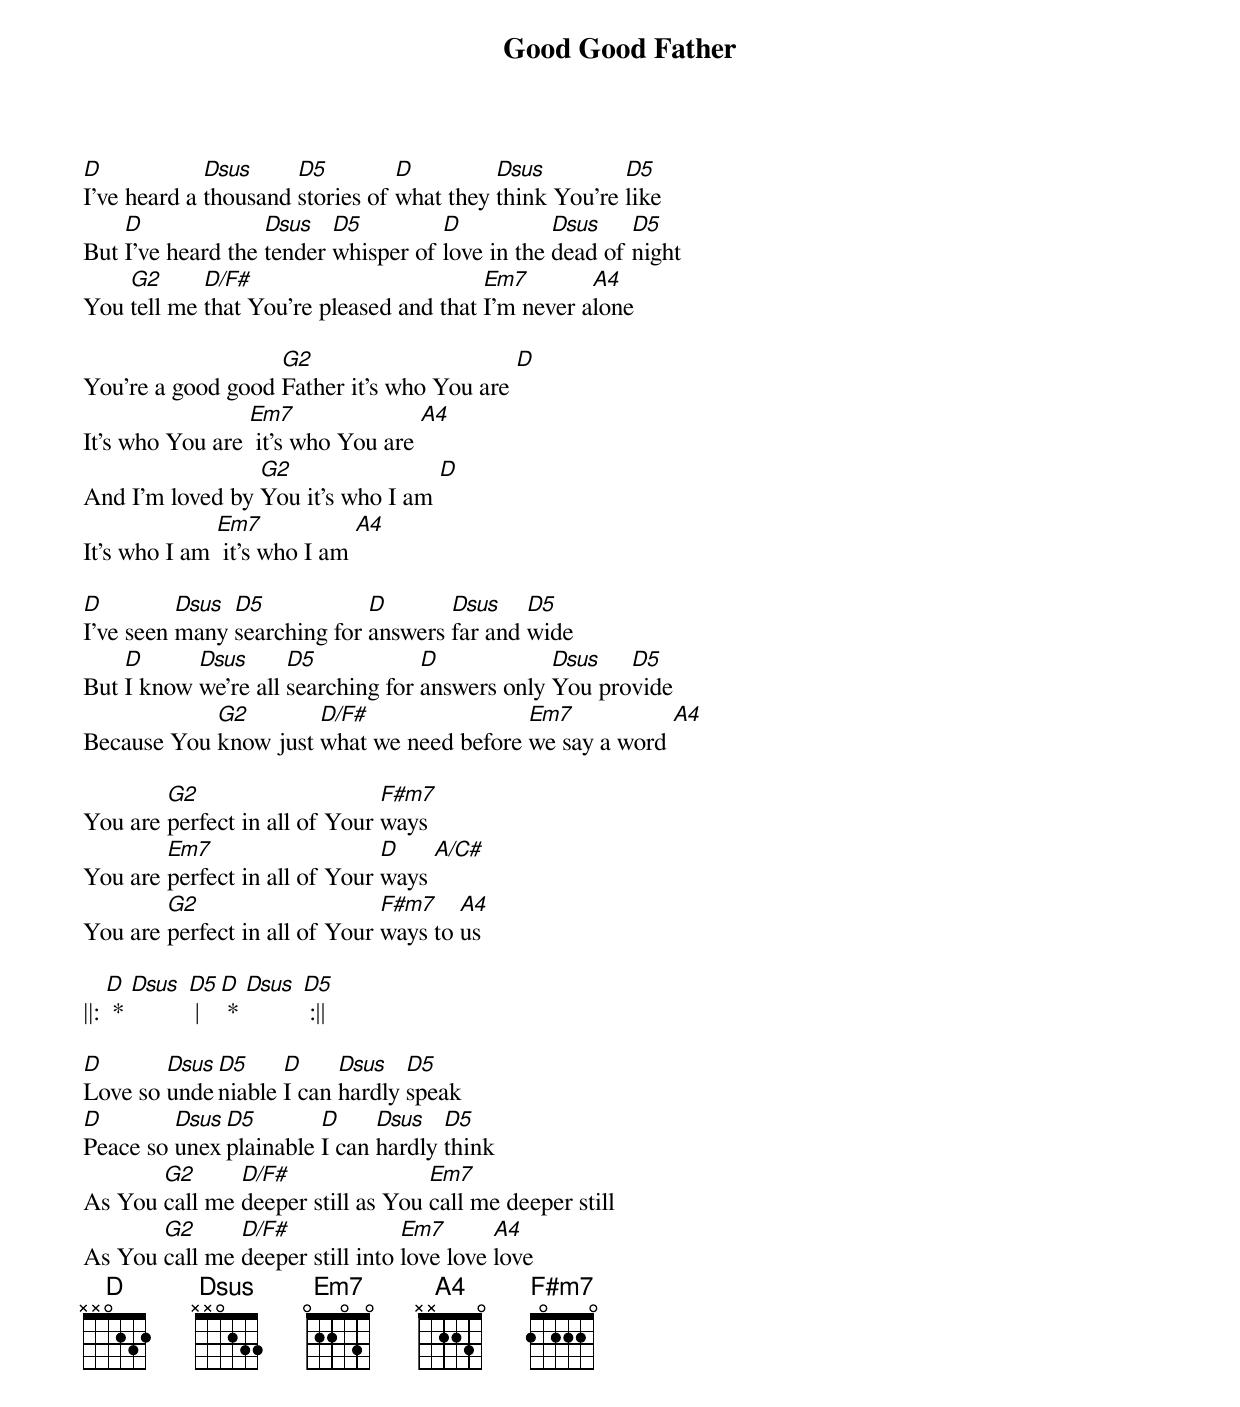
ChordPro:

{title: Good Good Father}
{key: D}
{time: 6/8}
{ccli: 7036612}
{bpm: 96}
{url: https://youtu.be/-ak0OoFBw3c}
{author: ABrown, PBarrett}
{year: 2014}
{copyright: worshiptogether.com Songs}

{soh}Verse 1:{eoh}
[D]I've heard a [Dsus]thousand [D5]stories of [D]what they [Dsus]think You're [D5]like
But [D]I've heard the [Dsus]tender [D5]whisper of [D]love in the [Dsus]dead of [D5]night
You [G2]tell me [D/F#]that You're pleased and that [Em7]I'm never a[A4]lone

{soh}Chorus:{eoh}
You're a good good [G2]Father it's who You are [D]
It's who You are [Em7] it's who You are [A4]
And I'm loved by [G2]You it's who I am [D]
It's who I am [Em7] it's who I am [A4]

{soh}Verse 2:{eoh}
[D]I've seen [Dsus]many [D5]searching for [D]answers [Dsus]far and [D5]wide
But [D]I know [Dsus]we're all [D5]searching for [D]answers only [Dsus]You pro[D5]vide
Because You [G2]know just [D/F#]what we need before [Em7]we say a word [A4]

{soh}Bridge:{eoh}
You are [G2]perfect in all of Your [F#m7]ways
You are [Em7]perfect in all of Your [D]ways [A/C#]
You are [G2]perfect in all of Your [F#m7]ways to [A4]us

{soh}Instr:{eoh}
||: [D] * [Dsus] [D5] | [D] * [Dsus] [D5] :||

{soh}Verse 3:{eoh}
[D]Love so [Dsus]unde[D5]niable [D]I can [Dsus]hardly [D5]speak
[D]Peace so [Dsus]unex[D5]plainable [D]I can [Dsus]hardly [D5]think
As You [G2]call me [D/F#]deeper still as You [Em7]call me deeper still
As You [G2]call me [D/F#]deeper still into [Em7]love love [A4]love
